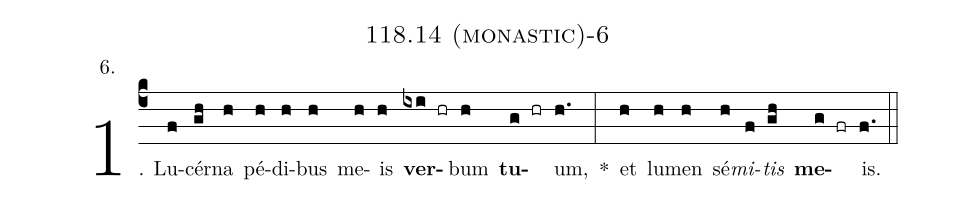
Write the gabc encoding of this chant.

name: 118.14 (monastic)-6;
annotation: 6.;
%%
(c4)1. Lu(f)cér(gh)na(h) pé(h)di(h)bus(h) me(h)is(h) <b>ver</b>(ixi hr)bum(h) <b>tu</b>(g hr)um,(h.) *(:) et(h) lu(h)men(h) sé(h)<i>mi</i>(f)<i>tis</i>(gh) <b>me</b>(g fr)is.(f.) (::)
